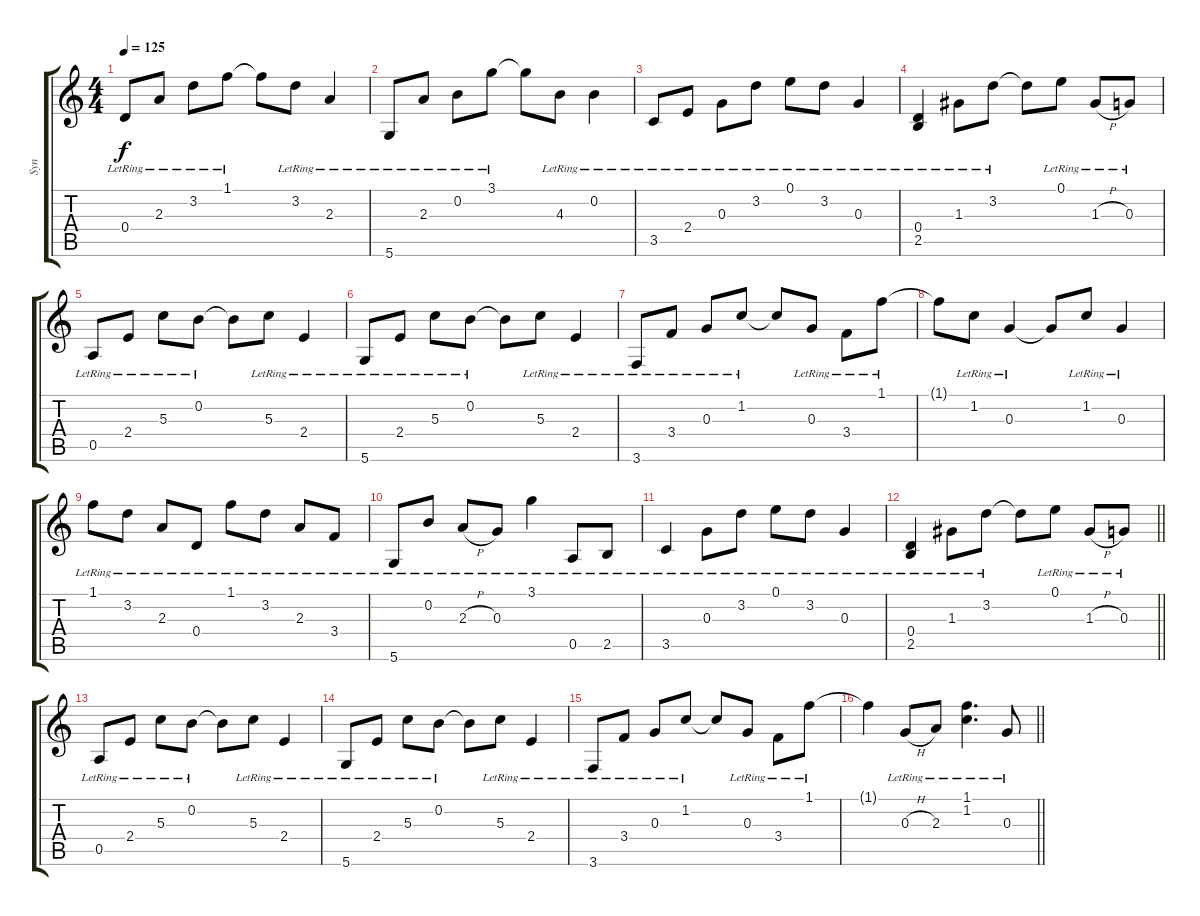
\track ("Syn" "Syn") {instrument distortionguitar}
\staff {score tabs}
\tuning (E4 B3 G3 D3 A2 D2) {hide}
\ts (4 4)
\tempo 125
\clef g2
\ks c
0.4{lr}.8{dy f volume 8 instrument electricguitarjazz} 2.3{lr}.8 3.2{lr}.8 1.1{lr}.8 1.1{t}.8 3.2{lr}.8 2.3{lr}.4 |
5.6{lr}.8 2.3{lr}.8 0.2{lr}.8 3.1{lr}.8 3.1{t}.8 4.3{lr}.8 0.2{lr}.4 |
3.5{lr}.8 2.4{lr}.8 0.3{lr}.8 3.2{lr}.8 0.1{lr}.8 3.2{lr}.8 0.3{lr}.4 |
(0.4{lr} 2.5{lr}).4 1.3{lr}.8 3.2{lr}.8 3.2{t}.8 0.1{lr}.8 1.3{h lr}.8 0.3{lr}.8 |
0.5{lr}.8 2.4{lr}.8 5.3{lr}.8 0.2{lr}.8 0.2{t}.8 5.3{lr}.8 2.4{lr}.4 |
5.6{lr}.8 2.4{lr}.8 5.3{lr}.8 0.2{lr}.8 0.2{t}.8 5.3{lr}.8 2.4{lr}.4 |
3.6{lr}.8 3.4{lr}.8 0.3{lr}.8 1.2{lr}.8 1.2{t}.8 0.3{lr}.8 3.4{lr}.8 1.1{lr}.8 |
1.1{t}.8 1.2{lr}.8 0.3{lr}.4 0.3{t}.8 1.2{lr}.8 0.3{lr}.4 |
1.1{lr}.8 3.2{lr}.8 2.3{lr}.8 0.4{lr}.8 1.1{lr}.8 3.2{lr}.8 2.3{lr}.8 3.4{lr}.8 |
5.6{lr}.8 0.2{lr}.8 2.3{h lr}.8 0.3{lr}.8 3.1{lr}.4 0.5{lr}.8 2.5{lr}.8 |
3.5{lr}.4 0.3{lr}.8 3.2{lr}.8 0.1{lr}.8 3.2{lr}.8 0.3{lr}.4 |
\barLineRight lightlight
(0.4{lr} 2.5{lr}).4 1.3{lr}.8 3.2{lr}.8 3.2{t}.8 0.1{lr}.8 1.3{h lr}.8 0.3{lr}.8 |
0.5{lr}.8 2.4{lr}.8 5.3{lr}.8 0.2{lr}.8 0.2{t}.8 5.3{lr}.8 2.4{lr}.4 |
5.6{lr}.8 2.4{lr}.8 5.3{lr}.8 0.2{lr}.8 0.2{t}.8 5.3{lr}.8 2.4{lr}.4 |
3.6{lr}.8 3.4{lr}.8 0.3{lr}.8 1.2{lr}.8 1.2{t}.8 0.3{lr}.8 3.4{lr}.8 1.1{lr}.8 |
\barLineRight lightlight
1.1{t}.4 0.3{h lr}.8 2.3{lr}.8 (1.1{lr} 1.2{lr}).4{d} 0.3{lr}.8
